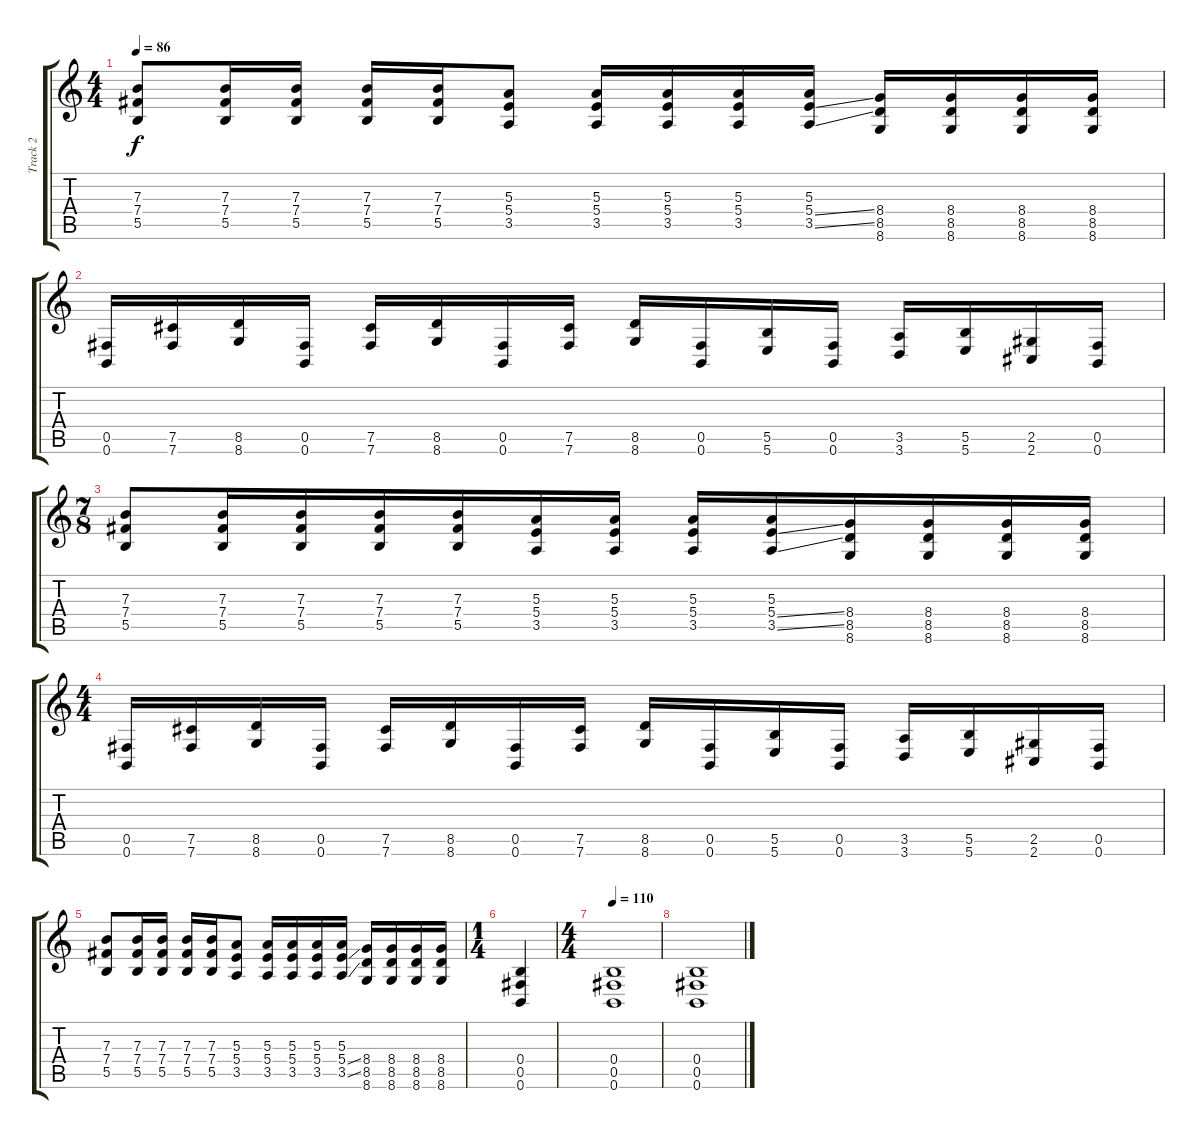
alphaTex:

\track ("Track 2" "Track 2") {instrument distortionguitar}
\staff {score tabs}
\tuning (Db4 Ab3 E3 B2 Gb2 B1) {hide}
\ts (4 4)
\tempo 86
\clef g2
\ks c
(7.3 7.4 5.5).8{dy f} (7.3 7.4 5.5).16 (7.3 7.4 5.5).16 (7.3 7.4 5.5).16 (7.3 7.4 5.5).16 (5.3 5.4 3.5).8 (5.3 5.4 3.5).16 (5.3 5.4 3.5).16 (5.3 5.4 3.5).16 (5.3 5.4{ss} 3.5{ss}).16 (8.4 8.5 8.6).16 (8.4 8.5 8.6).16 (8.4 8.5 8.6).16 (8.4 8.5 8.6).16 |
(0.5 0.6).16 (7.5 7.6).16 (8.5 8.6).16 (0.5 0.6).16 (7.5 7.6).16 (8.5 8.6).16 (0.5 0.6).16 (7.5 7.6).16 (8.5 8.6).16 (0.5 0.6).16 (5.5 5.6).16 (0.5 0.6).16 (3.5 3.6).16 (5.5 5.6).16 (2.5 2.6).16 (0.5 0.6).16 |
\ts (7 8)
(7.3 7.4 5.5).8 (7.3 7.4 5.5).16 (7.3 7.4 5.5).16 (7.3 7.4 5.5).16 (7.3 7.4 5.5).16 (5.3 5.4 3.5).16 (5.3 5.4 3.5).16 (5.3 5.4 3.5).16 (5.3 5.4{ss} 3.5{ss}).16 (8.4 8.5 8.6).16 (8.4 8.5 8.6).16 (8.4 8.5 8.6).16 (8.4 8.5 8.6).16 |
\ts (4 4)
(0.5 0.6).16 (7.5 7.6).16 (8.5 8.6).16 (0.5 0.6).16 (7.5 7.6).16 (8.5 8.6).16 (0.5 0.6).16 (7.5 7.6).16 (8.5 8.6).16 (0.5 0.6).16 (5.5 5.6).16 (0.5 0.6).16 (3.5 3.6).16 (5.5 5.6).16 (2.5 2.6).16 (0.5 0.6).16 |
(7.3 7.4 5.5).8 (7.3 7.4 5.5).16 (7.3 7.4 5.5).16 (7.3 7.4 5.5).16 (7.3 7.4 5.5).16 (5.3 5.4 3.5).8 (5.3 5.4 3.5).16 (5.3 5.4 3.5).16 (5.3 5.4 3.5).16 (5.3 5.4{ss} 3.5{ss}).16 (8.4 8.5 8.6).16 (8.4 8.5 8.6).16 (8.4 8.5 8.6).16 (8.4 8.5 8.6).16 |
\ts (1 4)
(0.4 0.5 0.6).4 |
\ts (4 4)
\tempo 110
(0.4 0.5 0.6).1 |
(0.4 0.5 0.6).1
